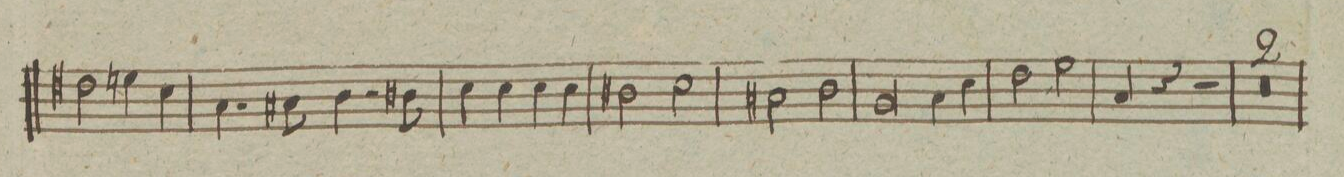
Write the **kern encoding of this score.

**kern
*I"Trąbone. Baſso.
*clefF4
*k[]
*met(c|)
*M2/2
2F#X\
4Gn\
4E\
=202
4.C\
8C#X\
4.D\
8D#X\
=203
4E\
4E\
4E\
4E\
=204
2D#X\
2E\
=205
2C#X\
2D\
=206
2BB/
4C\
4E\
=207
2F\
2G\
=208
4C/
4r
2r
=209
0r
=210
=211
*-
